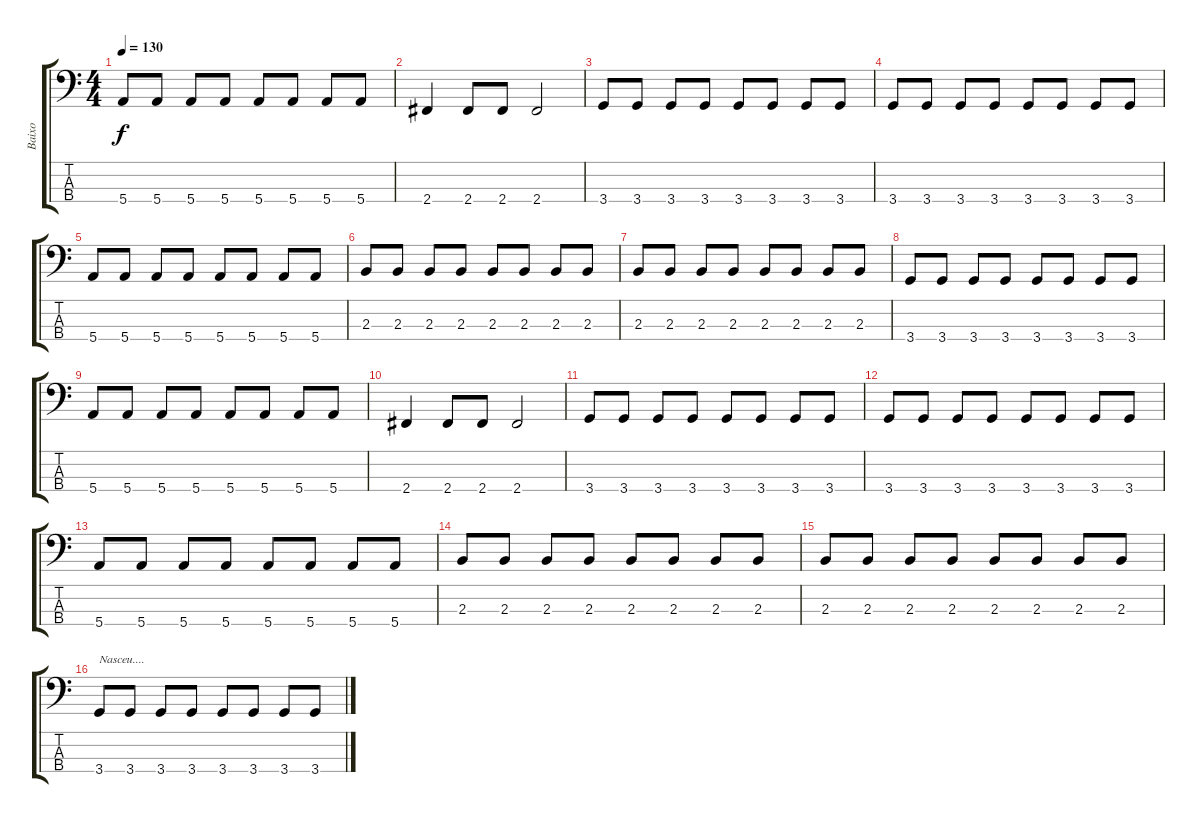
\track ("Baixo" "Baixo") {instrument electricbassfinger}
\staff {score tabs}
\tuning (G2 D2 A1 E1) {hide}
\ts (4 4)
\tempo 130
\clef f4
\ks c
5.4.8{dy f} 5.4.8 5.4.8 5.4.8 5.4.8 5.4.8 5.4.8 5.4.8 |
2.4.4 2.4.8 2.4.8 2.4.2 |
3.4.8 3.4.8 3.4.8 3.4.8 3.4.8 3.4.8 3.4.8 3.4.8 |
3.4.8 3.4.8 3.4.8 3.4.8 3.4.8 3.4.8 3.4.8 3.4.8 |
5.4.8 5.4.8 5.4.8 5.4.8 5.4.8 5.4.8 5.4.8 5.4.8 |
2.3.8 2.3.8 2.3.8 2.3.8 2.3.8 2.3.8 2.3.8 2.3.8 |
2.3.8 2.3.8 2.3.8 2.3.8 2.3.8 2.3.8 2.3.8 2.3.8 |
3.4.8 3.4.8 3.4.8 3.4.8 3.4.8 3.4.8 3.4.8 3.4.8 |
5.4.8 5.4.8 5.4.8 5.4.8 5.4.8 5.4.8 5.4.8 5.4.8 |
2.4.4 2.4.8 2.4.8 2.4.2 |
3.4.8 3.4.8 3.4.8 3.4.8 3.4.8 3.4.8 3.4.8 3.4.8 |
3.4.8 3.4.8 3.4.8 3.4.8 3.4.8 3.4.8 3.4.8 3.4.8 |
5.4.8 5.4.8 5.4.8 5.4.8 5.4.8 5.4.8 5.4.8 5.4.8 |
2.3.8 2.3.8 2.3.8 2.3.8 2.3.8 2.3.8 2.3.8 2.3.8 |
2.3.8 2.3.8 2.3.8 2.3.8 2.3.8 2.3.8 2.3.8 2.3.8 |
3.4.8{txt "Nasceu...."} 3.4.8 3.4.8 3.4.8 3.4.8 3.4.8 3.4.8 3.4.8
